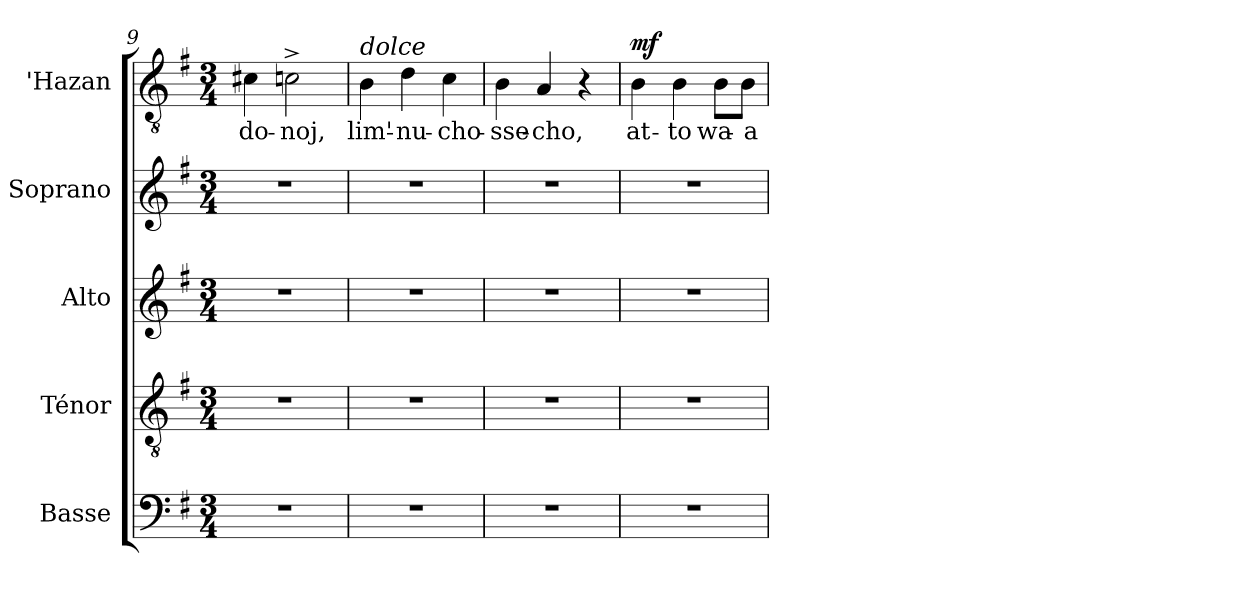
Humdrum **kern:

**kern	**kern	**kern	**kern	**kern	**text	**dynam
*part5	*part4	*part3	*part2	*part1	*part1	*part1
*staff5	*staff4	*staff3	*staff2	*staff1	*staff1	*staff1
*I"Basse	*I"Ténor	*I"Alto	*I"Soprano	*I"'Hazan	*	*
*I'B.	*I'T.	*I'A.	*I'S.	*I''H.	*	*
*clefF4	*clefGv2	*clefG2	*clefG2	*clefGv2	*	*
*	*ITrd7c12	*	*	*ITrd7c12	*	*
*k[f#]	*k[f#]	*k[f#]	*k[f#]	*k[f#]	*	*
*G:	*G:	*G:	*G:	*G:	*	*
*M3/4	*M3/4	*M3/4	*M3/4	*M3/4	*	*
=9	=9	=9	=9	=9	=9	=9
!LO:N:vis=1	!LO:N:vis=1	!LO:N:vis=1	!LO:N:vis=1	!	!	!
!	!	!	!	!	!LO:LY:b:color=#000000	!
2.r	2.r	2.r	2.r	4C#Xi\	-do-	.
!	!	!	!	!	!LO:LY:b:color=#000000	!
.	.	.	.	2Cn^i\	-noj,	.
=10	=10	=10	=10	=10	=10	=10
!LO:N:vis=1	!LO:N:vis=1	!LO:N:vis=1	!LO:N:vis=1	!	!	!
!	!	!	!	!LO:TX:a:i:t=dolce	!	!
!	!	!	!	!	!LO:LY:b:color=#000000	!
2.r	2.r	2.r	2.r	4BBi\	lim'-	.
!	!	!	!	!	!LO:LY:b:color=#000000	!
.	.	.	.	4Di\	-nu-	.
!	!	!	!	!	!LO:LY:b:color=#000000	!
.	.	.	.	4Ci\	-cho-	.
=11	=11	=11	=11	=11	=11	=11
!LO:N:vis=1	!LO:N:vis=1	!LO:N:vis=1	!LO:N:vis=1	!	!	!
!	!	!	!	!	!LO:LY:b:color=#000000	!
2.r	2.r	2.r	2.r	4BBi\	-sse-	.
!	!	!	!	!	!LO:LY:b:color=#000000	!
.	.	.	.	4AAi/	-cho,	.
.	.	.	.	4r	.	.
=12	=12	=12	=12	=12	=12	=12
!LO:N:vis=1	!LO:N:vis=1	!LO:N:vis=1	!LO:N:vis=1	!	!	!
!	!	!	!	!	!LO:LY:b:color=#000000	!
2.r	2.r	2.r	2.r	4BBi\	at-	mf
!	!	!	!	!	!LO:LY:b:color=#000000	!
.	.	.	.	4BBi\	-to	.
!	!	!	!	!	!LO:LY:b:color=#000000	!
.	.	.	.	8BBi\L	wa-	.
!	!	!	!	!	!LO:LY:b:color=#000000	!
.	.	.	.	8BBi\J	-a-	.
=	=	=	=	=	=	=
*-	*-	*-	*-	*-	*-	*-
